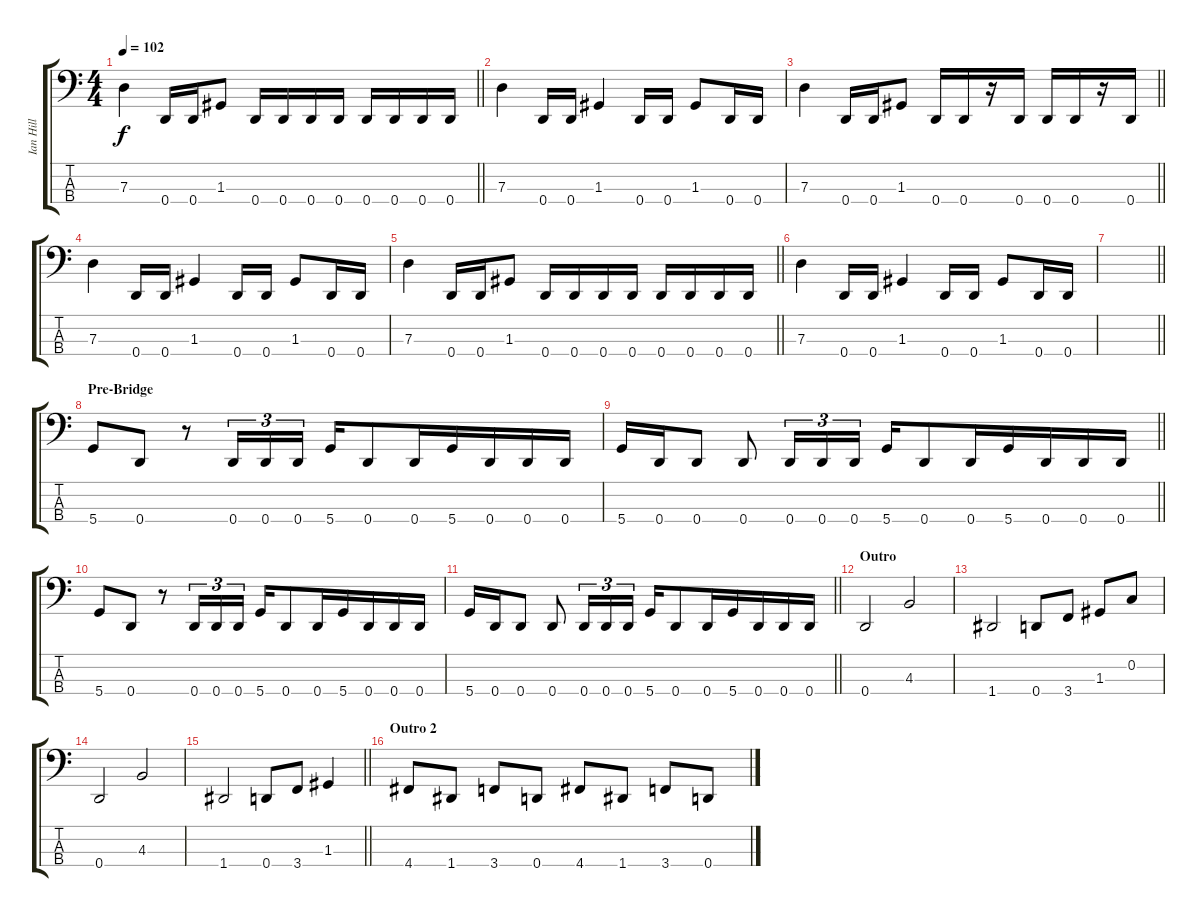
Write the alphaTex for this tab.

\track ("Ian Hill" "Ian Hill") {instrument electricbasspick}
\staff {score tabs}
\tuning (F2 C2 G1 D1) {hide}
\ts (4 4)
\tempo 102
\clef f4
\barLineRight lightlight
\ks c
7.3.4{dy f} 0.4.16 0.4.16 1.3.8 0.4.16 0.4.16 0.4.16 0.4.16 0.4.16 0.4.16 0.4.16 0.4.16 |
7.3.4 0.4.16 0.4.16 1.3.4 0.4.16 0.4.16 1.3.8 0.4.16 0.4.16 |
\barLineRight lightlight
7.3.4 0.4.16 0.4.16 1.3.8 0.4.16 0.4.16 r.16 0.4.16 0.4.16 0.4.16 r.16 0.4.16 |
7.3.4 0.4.16 0.4.16 1.3.4 0.4.16 0.4.16 1.3.8 0.4.16 0.4.16 |
\barLineRight lightlight
7.3.4 0.4.16 0.4.16 1.3.8 0.4.16 0.4.16 0.4.16 0.4.16 0.4.16 0.4.16 0.4.16 0.4.16 |
7.3.4 0.4.16 0.4.16 1.3.4 0.4.16 0.4.16 1.3.8 0.4.16 0.4.16 |
\barLineRight lightlight
|
\section ("" "Pre-Bridge")
5.4.8 0.4.8 r.8 0.4.16{tu (3 2)} 0.4.16{tu (3 2)} 0.4.16{tu (3 2) beam splitsecondary} 5.4.16 0.4.8 0.4.16{beam merge} 5.4.16 0.4.16 0.4.16 0.4.16 |
\barLineRight lightlight
5.4.16 0.4.16 0.4.8 0.4.8 0.4.16{tu (3 2)} 0.4.16{tu (3 2)} 0.4.16{tu (3 2) beam splitsecondary} 5.4.16 0.4.8 0.4.16{beam merge} 5.4.16 0.4.16 0.4.16 0.4.16 |
5.4.8 0.4.8 r.8 0.4.16{tu (3 2)} 0.4.16{tu (3 2)} 0.4.16{tu (3 2) beam splitsecondary} 5.4.16 0.4.8 0.4.16{beam merge} 5.4.16 0.4.16 0.4.16 0.4.16 |
\barLineRight lightlight
5.4.16 0.4.16 0.4.8 0.4.8 0.4.16{tu (3 2)} 0.4.16{tu (3 2)} 0.4.16{tu (3 2) beam splitsecondary} 5.4.16 0.4.8 0.4.16{beam merge} 5.4.16 0.4.16 0.4.16 0.4.16 |
\section ("" "Outro")
0.4.2 4.3.2 |
1.4.2 0.4.8 3.4.8 1.3.8 0.2.8 |
0.4.2 4.3.2 |
\barLineRight lightlight
1.4.2 0.4.8 3.4.8 1.3.4 |
\section ("" "Outro 2")
4.4.8 1.4.8 3.4.8 0.4.8 4.4.8 1.4.8 3.4.8 0.4.8
